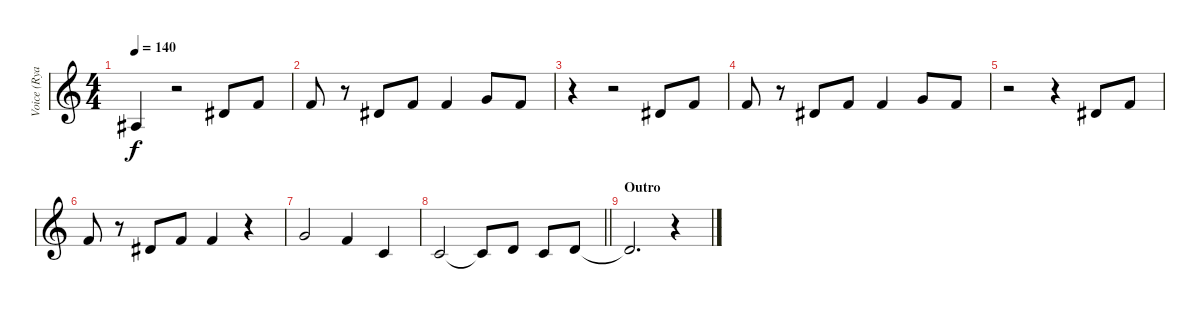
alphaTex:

\track ("Voice (Ryan Key)" "Voice (Rya") {instrument flute}
\staff {score}
\tuning (E4 B3 G3 D3 A2 E2) {hide}
\ts (4 4)
\section ("" " ")
\tempo 140
\clef g2
\ks c
3.3{t}.4{dy f} r.2 8.3.8 1.1.8 |
1.1.8 r.8 8.3.8 1.1.8 1.1.4 3.1.8 1.1.8 |
r.4 r.2 8.3.8 1.1.8 |
1.1.8 r.8 8.3.8 1.1.8 1.1.4 3.1.8 1.1.8 |
r.2 r.4 4.2.8 1.1.8 |
1.1.8 r.8 4.2.8 1.1.8 1.1.4 r.4 |
3.1.2 1.1.4 1.2.4 |
\barLineRight lightlight
1.2.2 1.2{t}.8 3.2.8 1.2.8 3.2.8 |
\section ("" "Outro")
3.2{t}.2{d} r.4
